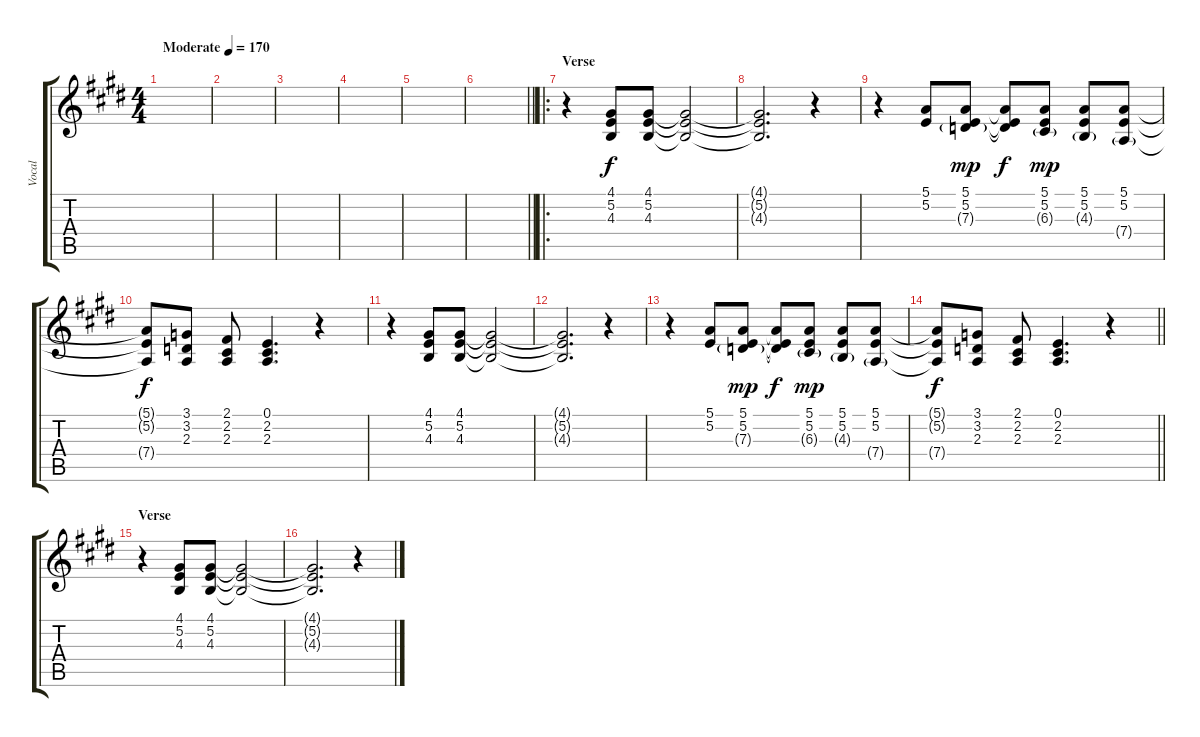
\track ("Vocal" "Vocal") {instrument trombone}
\staff {score tabs}
\tuning (E4 B3 G3 D3 A2 E2) {hide}
\ts (4 4)
\tempo (170 "Moderate")
\clef g2
\ks e
|
|
|
|
|
\barLineRight lightlight
|
\ro
\section ("" "Verse")
r.4 (4.1 5.2 4.3).8 (4.1 5.2 4.3).8 (4.1{t} 5.2{t} 4.3{t}).2 |
(4.1{t} 5.2{t} 4.3{t}).2{d} r.4 |
r.4 (5.1 5.2).8 (5.1 5.2 7.3{g}).8{dy mp} (5.1{t} 5.2{t} 7.3{t}).8{dy f} (5.1 5.2 6.3{g}).8{dy mp} (5.1 5.2 4.3{g}).8 (5.1 5.2 7.4{g}).8 |
(5.1{t} 5.2{t} 7.4{t}).8{dy f} (3.1 3.2 2.3).8 (2.1 2.2 2.3).8 (0.1 2.2 2.3).4{d} r.4 |
r.4 (4.1 5.2 4.3).8 (4.1 5.2 4.3).8 (4.1{t} 5.2{t} 4.3{t}).2 |
(4.1{t} 5.2{t} 4.3{t}).2{d} r.4 |
r.4 (5.1 5.2).8 (5.1 5.2 7.3{g}).8{dy mp} (5.1{t} 5.2{t} 7.3{t}).8{dy f} (5.1 5.2 6.3{g}).8{dy mp} (5.1 5.2 4.3{g}).8 (5.1 5.2 7.4{g}).8 |
\barLineRight lightlight
(5.1{t} 5.2{t} 7.4{t}).8{dy f} (3.1 3.2 2.3).8 (2.1 2.2 2.3).8 (0.1 2.2 2.3).4{d} r.4 |
\section ("" "Verse")
r.4 (4.1 5.2 4.3).8 (4.1 5.2 4.3).8 (4.1{t} 5.2{t} 4.3{t}).2 |
(4.1{t} 5.2{t} 4.3{t}).2{d} r.4
